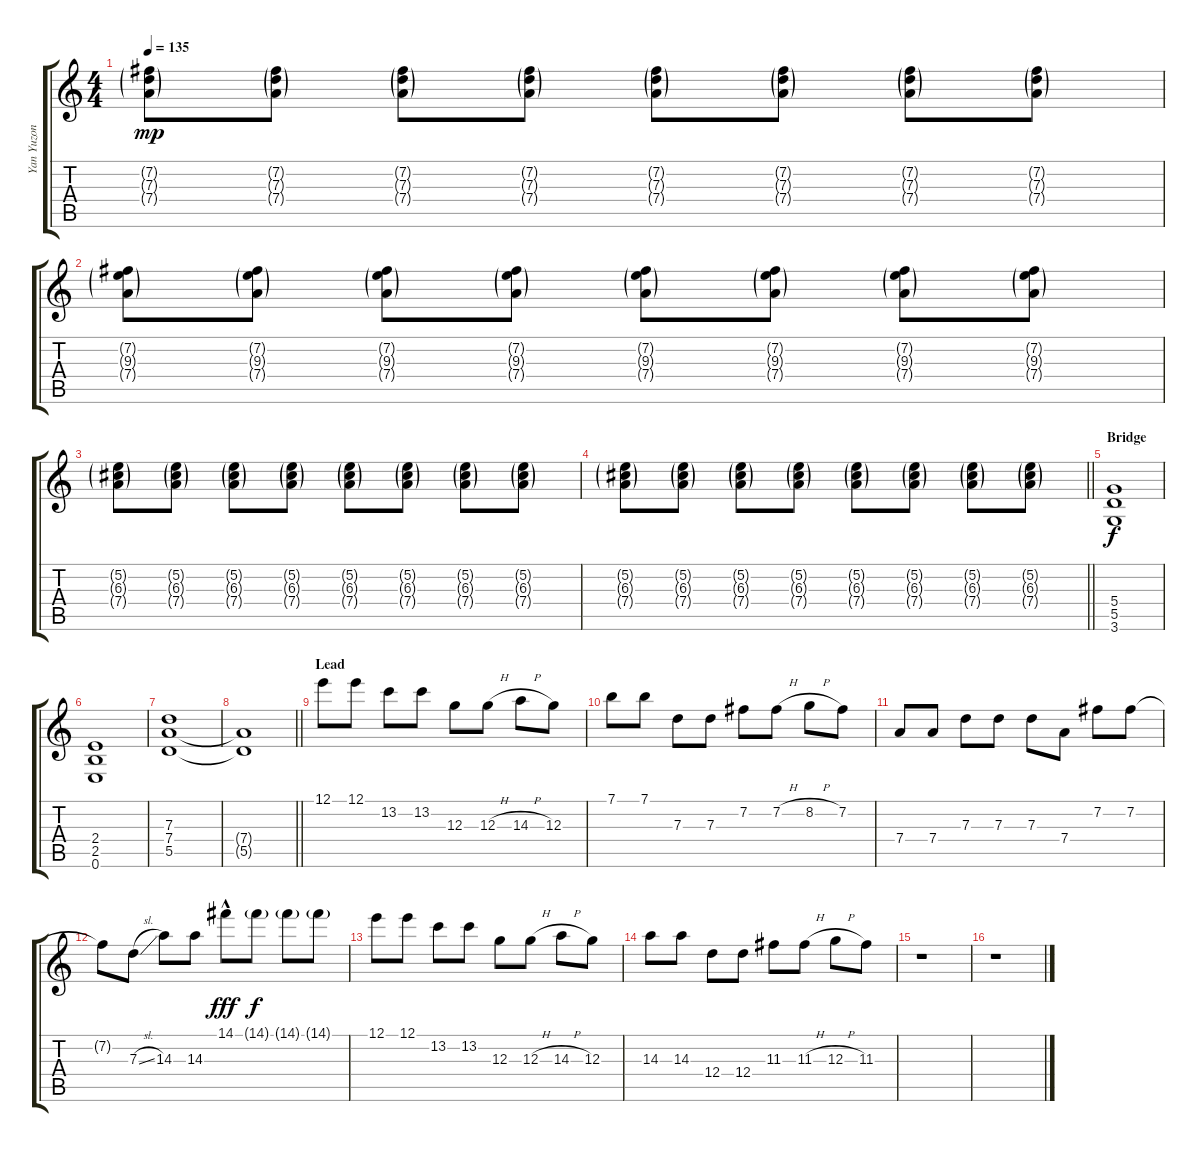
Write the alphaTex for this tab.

\track ("Yan Yuzon " "Yan Yuzon ") {instrument distortionguitar}
\staff {score tabs}
\tuning (E4 B3 G3 D3 A2 E2) {hide}
\ts (4 4)
\tempo 135
\clef g2
\ks c
(7.2{g} 7.3{g} 7.4{g}).8{dy mp} (7.2{g} 7.3{g} 7.4{g}).8 (7.2{g} 7.3{g} 7.4{g}).8 (7.2{g} 7.3{g} 7.4{g}).8 (7.2{g} 7.3{g} 7.4{g}).8 (7.2{g} 7.3{g} 7.4{g}).8 (7.2{g} 7.3{g} 7.4{g}).8 (7.2{g} 7.3{g} 7.4{g}).8 |
(7.2{g} 9.3{g} 7.4{g}).8 (7.2{g} 9.3{g} 7.4{g}).8 (7.2{g} 9.3{g} 7.4{g}).8 (7.2{g} 9.3{g} 7.4{g}).8 (7.2{g} 9.3{g} 7.4{g}).8 (7.2{g} 9.3{g} 7.4{g}).8 (7.2{g} 9.3{g} 7.4{g}).8 (7.2{g} 9.3{g} 7.4{g}).8 |
(5.2{g} 6.3{g} 7.4{g}).8 (5.2{g} 6.3{g} 7.4{g}).8 (5.2{g} 6.3{g} 7.4{g}).8 (5.2{g} 6.3{g} 7.4{g}).8 (5.2{g} 6.3{g} 7.4{g}).8 (5.2{g} 6.3{g} 7.4{g}).8 (5.2{g} 6.3{g} 7.4{g}).8 (5.2{g} 6.3{g} 7.4{g}).8 |
\barLineRight lightlight
(5.2{g} 6.3{g} 7.4{g}).8 (5.2{g} 6.3{g} 7.4{g}).8 (5.2{g} 6.3{g} 7.4{g}).8 (5.2{g} 6.3{g} 7.4{g}).8 (5.2{g} 6.3{g} 7.4{g}).8 (5.2{g} 6.3{g} 7.4{g}).8 (5.2{g} 6.3{g} 7.4{g}).8 (5.2{g} 6.3{g} 7.4{g}).8 |
\section ("" "Bridge")
(5.4 5.5 3.6).1{dy f} |
(2.4 2.5 0.6).1 |
(7.3 7.4 5.5).1 |
\barLineRight lightlight
(7.4{t} 5.5{t}).1 |
\section ("" "Lead")
12.1.8 12.1.8 13.2.8 13.2.8 12.3.8 12.3{h}.8 14.3{h}.8 12.3.8 |
7.1.8 7.1.8 7.3.8 7.3.8 7.2.8 7.2{h}.8 8.2{h}.8 7.2.8 |
7.4.8 7.4.8 7.3.8 7.3.8 7.3.8 7.4.8 7.2.8 7.2.8 |
7.2{t}.8 7.3{sl}.8 14.3.8 14.3.8 14.1{hac}.8{dy fff} 14.1{g}.8{dy f} 14.1{g}.8 14.1{g}.8 |
12.1.8 12.1.8 13.2.8 13.2.8 12.3.8 12.3{h}.8 14.3{h}.8 12.3.8 |
14.3.8 14.3.8 12.4.8 12.4.8 11.3.8 11.3{h}.8 12.3{h}.8 11.3.8 |
r.1 |
r.1
